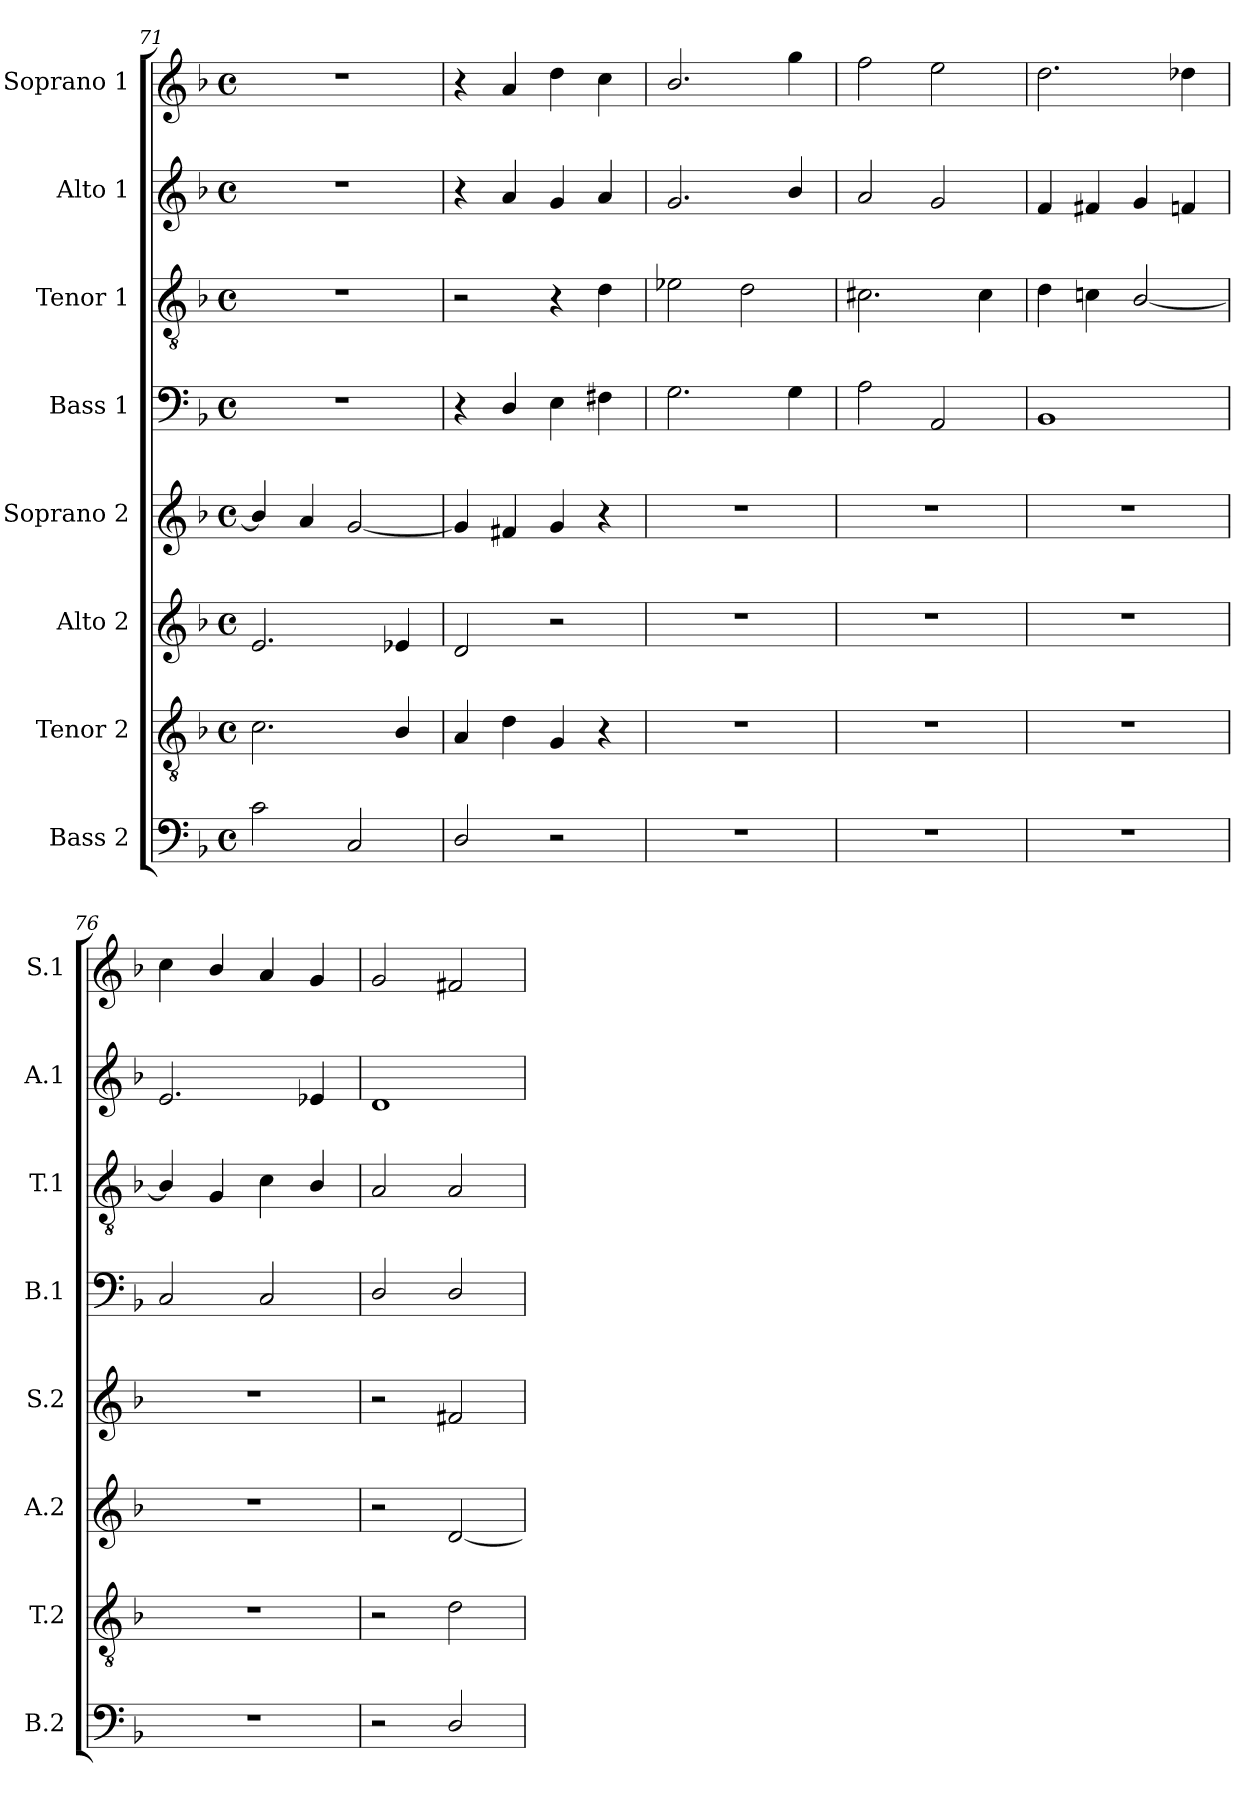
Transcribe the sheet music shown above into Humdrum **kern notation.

**kern	**kern	**kern	**kern	**kern	**kern	**kern	**kern
*part8	*part7	*part6	*part5	*part4	*part3	*part2	*part1
*staff8	*staff7	*staff6	*staff5	*staff4	*staff3	*staff2	*staff1
*I"Bass 2	*I"Tenor 2	*I"Alto 2	*I"Soprano 2	*I"Bass 1	*I"Tenor 1	*I"Alto 1	*I"Soprano 1
*I'B.2	*I'T.2	*I'A.2	*I'S.2	*I'B.1	*I'T.1	*I'A.1	*I'S.1
*clefF4	*clefGv2	*clefG2	*clefG2	*clefF4	*clefGv2	*clefG2	*clefG2
*	*ITrd7c12	*	*	*	*ITrd7c12	*	*
*k[b-]	*k[b-]	*k[b-]	*k[b-]	*k[b-]	*k[b-]	*k[b-]	*k[b-]
*F:	*F:	*F:	*F:	*F:	*F:	*F:	*F:
*M4/4	*M4/4	*M4/4	*M4/4	*M4/4	*M4/4	*M4/4	*M4/4
*met(c)	*met(c)	*met(c)	*met(c)	*met(c)	*met(c)	*met(c)	*met(c)
=71	=71	=71	=71	=71	=71	=71	=71
2ci\	2.Ci\	2.ei/	4b-i/]	1r	1r	1r	1r
.	.	.	4ai/	.	.	.	.
2Ci/	.	.	[2gi/	.	.	.	.
.	4BB-i/	4e-Xi/	.	.	.	.	.
=72	=72	=72	=72	=72	=72	=72	=72
2Di/	4AAi/	2di/	4gi/]	4r	2r	4r	4r
.	4Di\	.	4f#Xi/	4Di/	.	4ai/	4ai/
2r	4GGi/	2r	4gi/	4Ei\	4r	4gi/	4ddi\
.	4r	.	4r	4F#Xi\	4Di\	4ai/	4cci\
=73	=73	=73	=73	=73	=73	=73	=73
1r	1r	1r	1r	2.Gi\	2E-Xi\	2.gi/	2.b-i/
.	.	.	.	.	2Di\	.	.
.	.	.	.	4Gi\	.	4b-i/	4ggi\
=74	=74	=74	=74	=74	=74	=74	=74
1r	1r	1r	1r	2Ai\	2.C#Xi\	2ai/	2ffi\
.	.	.	.	2AAi/	.	2gi/	2eei\
.	.	.	.	.	4C#i\	.	.
!!LO:PB:g=z
=75	=75	=75	=75	=75	=75	=75	=75
1r	1r	1r	1r	1BB-i	4Di\	4fi/	2.ddi\
.	.	.	.	.	4Cni\	4f#Xi/	.
.	.	.	.	.	[2BB-i/	4gi/	.
.	.	.	.	.	.	4fni/	4dd-Xi\
=76	=76	=76	=76	=76	=76	=76	=76
1r	1r	1r	1r	2Ci/	4BB-i/]	2.ei/	4cci\
.	.	.	.	.	4GGi/	.	4b-i/
.	.	.	.	2Ci/	4Ci\	.	4ai/
.	.	.	.	.	4BB-i/	4e-Xi/	4gi/
=77	=77	=77	=77	=77	=77	=77	=77
2r	2r	2r	2r	2Di/	2AAi/	1di	2gi/
2Di/	2Di\	[2di/	2f#Xi/	2Di/	2AAi/	.	2f#Xi/
=	=	=	=	=	=	=	=
*-	*-	*-	*-	*-	*-	*-	*-
